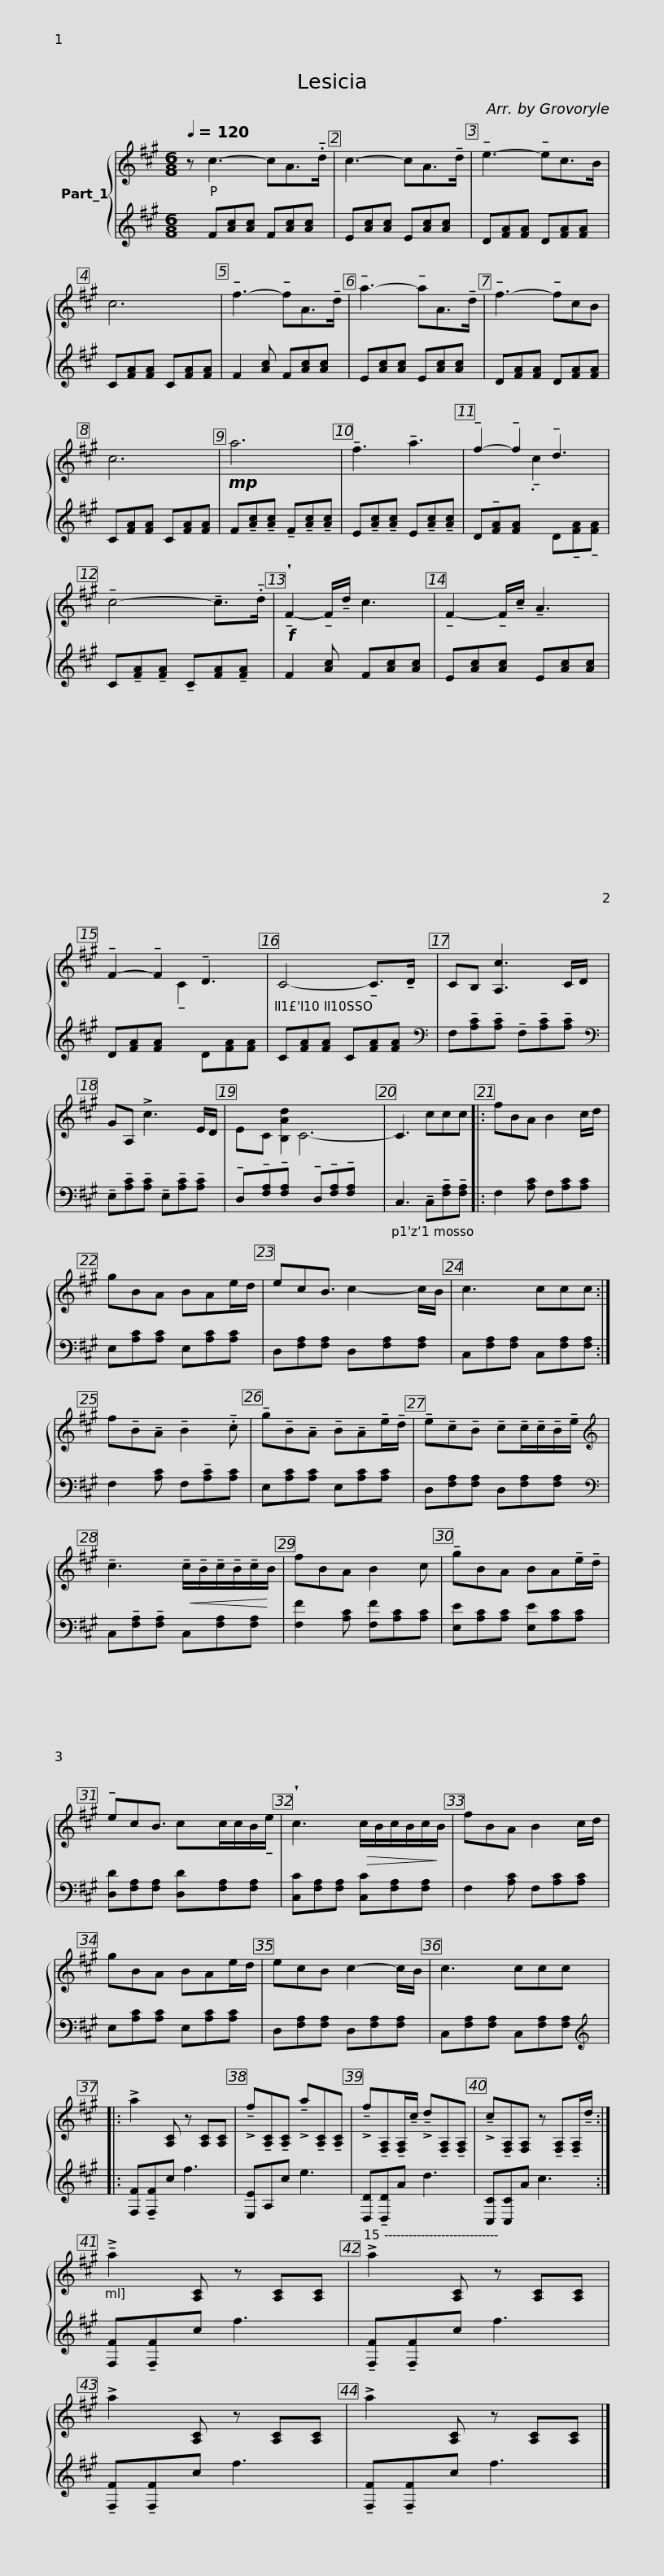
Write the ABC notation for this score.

X:1
%%score { 1 | ( 2 3 ) }
L:1/8
Q:1/4=120
M:6/8
I:linebreak $
K:A
V:1 treble
V:2 treble
V:3 treble
V:1
 z c3- cA>.!tenuto!d | c3- cA>!tenuto!d | !tenuto!e3- !tenuto!ec>B | c6 | !tenuto!f3- !tenuto!fA>!tenuto!d | %5
 !tenuto!a3- !tenuto!aA>!tenuto!d |$ !tenuto!f3- !tenuto!fcB | c6 |!mp! a6 | !tenuto!f3 !tenuto!a3 | %10
 !tenuto!f2- !tenuto!f2 !tenuto!d3 | !tenuto!c4- !tenuto!c>.!tenuto!d |$!f! !wedge!!tenuto!F2- !tenuto!F/!tenuto!d/ c3 | !tenuto!F2- !tenuto!F/!tenuto!c/ !tenuto!A3 | !tenuto!F2- !tenuto!F2 !tenuto!D3 | %15
 C4- !tenuto!C>!tenuto!D | CB, [A,c]3 C/D/ |$ GA, !>!c3 E/D/ | EC [B,Ad]2[I:staff +1] !tenuto!D,!tenuto![F,A,]!tenuto![F,A,][I:staff -1] x2 |[I:staff +1] C,3 !tenuto!C,!tenuto![F,A,]!tenuto![F,A,] |: %20
[I:staff -1] fBA B2 c/d/ | gBA BAe/d/ |$ ecB3/2 x5/2 | c3 ccc :| f!tenuto!B!tenuto!A !tenuto!B2 .!tenuto!c | %25
 !tenuto!g!tenuto!B!tenuto!A !tenuto!B!tenuto!A!tenuto!e/!tenuto!d/ | !tenuto!e!tenuto!c!tenuto!B !tenuto!c!tenuto!c/!tenuto!c/!tenuto!B/!tenuto!e/ |$[K:treble] !tenuto!c3!<(! !tenuto!c/!tenuto!B/!tenuto!c/!tenuto!B/!tenuto!c/!<)!B/ | fBA B2 c | !tenuto!gBA BA!tenuto!e/!tenuto!d/ | %30
 !tenuto!ecB3/2 x5/2 |$ !wedge!c3!>(! c/B/c/B/c/!>)!B/ | fBA B2 c/d/ | gBA BAe/d/ | ecB c2- c/B/ | %35
 c3 ccc |:$ !>!a2 [A,C] z [A,C][A,C] | !>!!tenuto!f!tenuto![A,C]!tenuto![A,C] !>!!tenuto!a!tenuto![A,C]!tenuto![A,C] | !>!!tenuto!f!tenuto![F,A,]!tenuto![F,A,]/!tenuto!c/ !>!!tenuto!d!tenuto![F,A,]!tenuto![F,A,] | !>!!tenuto!c!tenuto![F,A,][F,A,] z !tenuto![F,A,]!tenuto![F,A,]/!tenuto!d/ :| %40
 !>!!tenuto!a2 [A,C] z [A,C][A,C] |$ !>!a2 [A,C] z [A,C][A,C] | !>!a2 [A,C] z [A,C][A,C] | !>!a2 [A,C] z [A,C][A,C] |] %44
V:2
 x F[Ac][Ac] F[Ac][Ac] | E[Ac][Ac] E[Ac][Ac] | D[FA][FA] D[FA][FA] | C[FA][FA] C[FA][FA] | F2 [Ac] F[Ac][Ac] | %5
 E[Ac][Ac] E[Ac][Ac] |$ D[FA][FA] D[FA][FA] | C[FA][FA] C[FA][FA] | F!tenuto![Ac]!tenuto![Ac] !tenuto!F!tenuto![Ac]!tenuto![Ac] | E!tenuto![Ac]!tenuto![Ac] E!tenuto![Ac]!tenuto![Ac] | %10
 D!tenuto![FA][FA][I:staff -1] !tenuto!.c2[I:staff +1] x2 | C!tenuto![FA]!tenuto![FA] !tenuto!C[FA]!tenuto![FA] |$ F2 [Ac] F[Ac][Ac] | E[Ac][Ac] E[Ac][Ac] | D[FA][FA][I:staff -1] !tenuto!C2[I:staff +1] x2 | %15
 C[FA][FA] C[FA][FA] |[K:bass] F,!tenuto![A,C]!tenuto![A,C] !tenuto!F,!tenuto![A,C]!tenuto![A,C] |$[K:bass] !tenuto!E,!tenuto![A,C]!tenuto![A,C] !tenuto!E,!tenuto![A,C]!tenuto![A,C] | !tenuto!D,!tenuto![F,A,]!tenuto![F,A,][I:staff -1] C6- | C3 ccc |: %20
[I:staff +1] F,2 [A,C] F,[A,C][A,C] | E,[A,C][A,C] E,[A,C][A,C] |$ D,[F,A,][F,A,] D,[F,A,][F,A,] | C,[F,A,][F,A,] C,[F,A,][F,A,] :| F,2 [A,C] F,!tenuto![A,C][A,C] | %25
 E,[A,C][A,C] E,[A,C][A,C] | D,[F,A,][F,A,] D,[F,A,][F,A,] |$[K:bass] C,!tenuto![F,A,]!tenuto![F,A,] C,[F,A,][F,A,] | [F,F]2 [A,C] [F,F][A,C][A,C] | [E,E][A,C][A,C] [E,E][A,C][A,C] | %30
 [D,D][F,A,][F,A,] [D,D][F,A,][F,A,] |$ [C,C][F,A,][F,A,] [C,C][F,A,][F,A,] | F,2 [A,C] F,[A,C][A,C] | E,[A,C][A,C] E,[A,C][A,C] | D,[F,A,][F,A,] D,[F,A,][F,A,] | %35
 C,[F,A,][F,A,] C,[F,A,][F,A,] |:$[K:treble] [F,F]!tenuto![F,F]c f3 | [E,E]A,c e3 | [D,D]!tenuto![D,D]A d3 | [C,C][C,C]A c3 :| %40
 [F,F]!tenuto![F,F]c f3 |$ !tenuto![F,F]!tenuto![F,F]c f3 | !tenuto![F,F]!tenuto![F,F]c f3 | !tenuto![F,F]!tenuto![F,F]c f3 |] %44
V:3
 x7 | x6 | x6 | x6 | x6 | %5
 x6 |$ x6 | x6 | x6 | x6 | %10
 x4 D!tenuto![FA]!tenuto![FA] | x6 |$ x6 | x6 | x4 D[FA][FA] | %15
 x6 |[K:bass] x6 |$[K:bass] x6 | x9 | x6 |: %20
 x6 | x6 |$ x3[I:staff -1] c2- c/B/ | x6 :| x6 | %25
 x6 | x6 |$[I:staff +1][K:bass] x6 | x6 | x6 | %30
 x3[I:staff -1] cc/c/B/!tenuto!e/ |$ x6 | x6 | x6 | x6 | %35
 x6 |:$[I:staff +1][K:treble] x6 | x6 | x6 | x6 :| %40
 x6 |$ x6 | x6 | x6 |] %44
